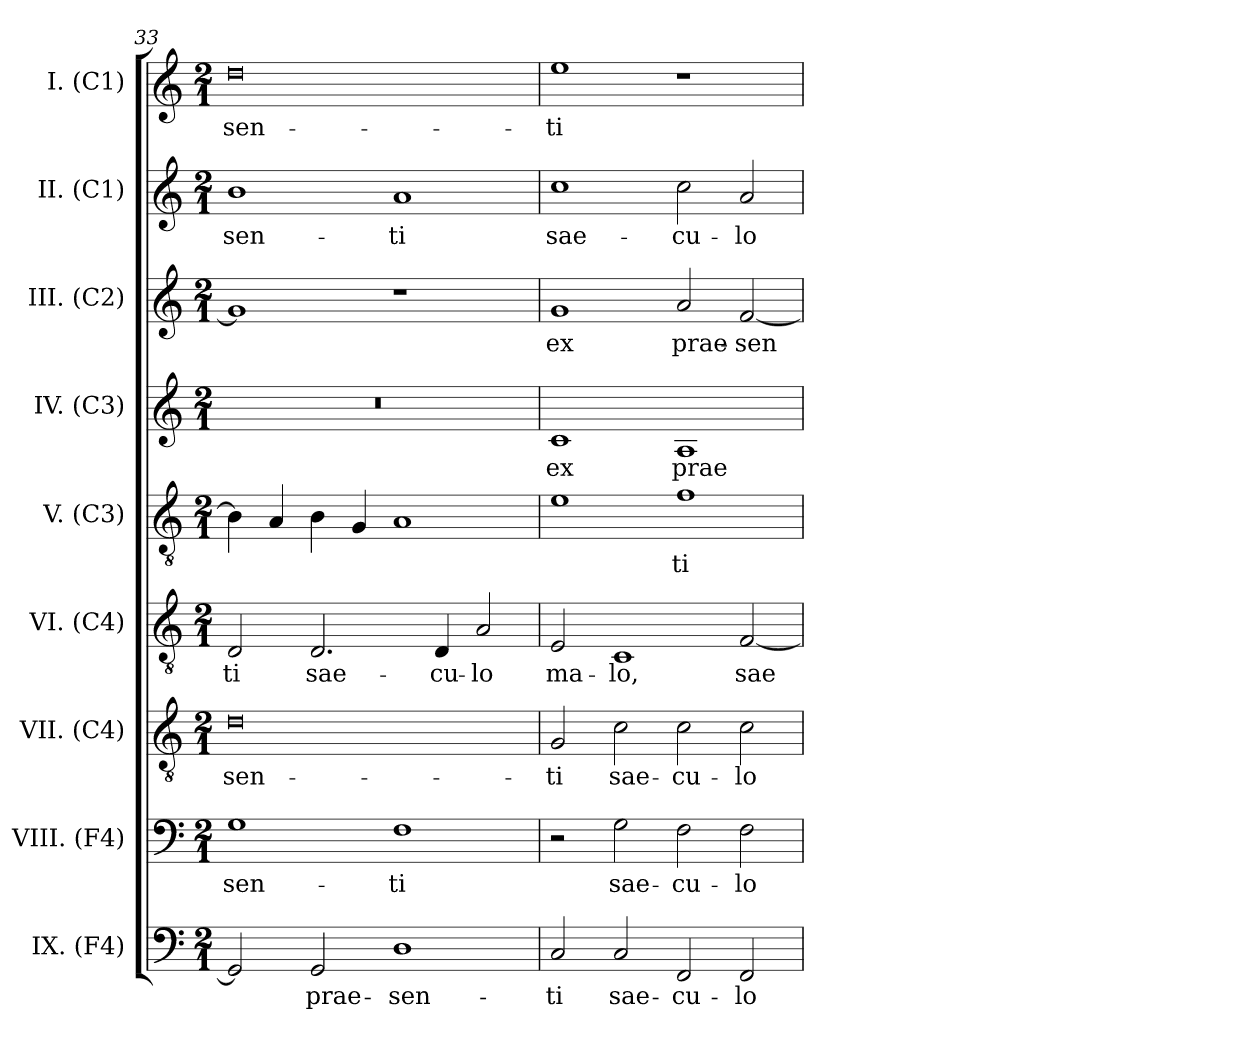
**kern	**text	**kern	**text	**kern	**text	**kern	**text	**kern	**text	**kern	**text	**kern	**text	**kern	**text	**kern	**text
*part9	*part9	*part8	*part8	*part7	*part7	*part6	*part6	*part5	*part5	*part4	*part4	*part3	*part3	*part2	*part2	*part1	*part1
*staff9	*staff9	*staff8	*staff8	*staff7	*staff7	*staff6	*staff6	*staff5	*staff5	*staff4	*staff4	*staff3	*staff3	*staff2	*staff2	*staff1	*staff1
*I"IX. (F4)	*	*I"VIII. (F4)	*	*I"VII. (C4)	*	*I"VI. (C4)	*	*I"V. (C3)	*	*I"IV. (C3)	*	*I"III. (C2)	*	*I"II. (C1)	*	*I"I. (C1)	*
*I'IX.	*	*I'VIII.	*	*I'VII.	*	*I'VI.	*	*I'V.	*	*I'IV.	*	*I'III.	*	*I'II.	*	*I'I.	*
*clefF4	*	*clefF4	*	*clefGv2	*	*clefGv2	*	*clefGv2	*	*clefG2	*	*clefG2	*	*clefG2	*	*clefG2	*
*	*	*	*	*	*	*	*	*ITrd7c12	*	*	*	*	*	*	*	*	*
*k[]	*	*k[]	*	*k[]	*	*k[]	*	*k[]	*	*k[]	*	*k[]	*	*k[]	*	*k[]	*
*C:	*	*C:	*	*C:	*	*C:	*	*C:	*	*C:	*	*C:	*	*C:	*	*C:	*
*M2/1	*	*M2/1	*	*M2/1	*	*M2/1	*	*M2/1	*	*M2/1	*	*M2/1	*	*M2/1	*	*M2/1	*
=33	=33	=33	=33	=33	=33	=33	=33	=33	=33	=33	=33	=33	=33	=33	=33	=33	=33
!	!	!	!LO:LY:b:color=#000000	!	!	!	!	!	!	!	!	!	!	!	!	!	!
!	!	!	!	!	!LO:LY:b:color=#000000	!	!	!	!	!	!	!	!	!	!	!	!
!	!	!	!	!	!	!	!LO:LY:b:color=#000000	!	!	!LO:N:vis=1	!	!	!	!	!	!	!
!	!	!	!	!	!	!	!	!	!	!	!	!	!	!	!LO:LY:b:color=#000000	!	!
!	!	!	!	!	!	!	!	!	!	!	!	!	!	!	!	!	!LO:LY:b:color=#000000
2GGi/]	.	1Gi	-sen-	0di	-sen-	2Di/	-ti	4BBi\]	.	0r	.	1gi]	.	1bi	-sen-	0ddi	-sen-
.	.	.	.	.	.	.	.	4AAi/	.	.	.	.	.	.	.	.	.
!	!LO:LY:b:color=#000000	!	!	!	!	!	!	!	!	!	!	!	!	!	!	!	!
!	!	!	!	!	!	!	!LO:LY:b:color=#000000	!	!	!	!	!	!	!	!	!	!
2GGi/	prae-	.	.	.	.	2.Di/	sae-	4BBi\	.	.	.	.	.	.	.	.	.
.	.	.	.	.	.	.	.	4GGi/	.	.	.	.	.	.	.	.	.
!	!LO:LY:b:color=#000000	!	!	!	!	!	!	!	!	!	!	!	!	!	!	!	!
!	!	!	!LO:LY:b:color=#000000	!	!	!	!	!	!	!	!	!	!	!	!	!	!
!	!	!	!	!	!	!	!	!	!	!	!	!	!	!	!LO:LY:b:color=#000000	!	!
1Di	-sen-	1Fi	-ti	.	.	.	.	1AAi	.	.	.	1r	.	1ai	-ti	.	.
!	!	!	!	!	!	!	!LO:LY:b:color=#000000	!	!	!	!	!	!	!	!	!	!
.	.	.	.	.	.	4Di/	-cu-	.	.	.	.	.	.	.	.	.	.
!	!	!	!	!	!	!	!LO:LY:b:color=#000000	!	!	!	!	!	!	!	!	!	!
.	.	.	.	.	.	2Ai/	-lo	.	.	.	.	.	.	.	.	.	.
=34	=34	=34	=34	=34	=34	=34	=34	=34	=34	=34	=34	=34	=34	=34	=34	=34	=34
!	!LO:LY:b:color=#000000	!	!	!	!	!	!	!	!	!	!	!	!	!	!	!	!
!	!	!	!	!	!LO:LY:b:color=#000000	!	!	!	!	!	!	!	!	!	!	!	!
!	!	!	!	!	!	!	!LO:LY:b:color=#000000	!	!	!	!	!	!	!	!	!	!
!	!	!	!	!	!	!	!	!	!	!	!LO:LY:b:color=#000000	!	!	!	!	!	!
!	!	!	!	!	!	!	!	!	!	!	!	!	!LO:LY:b:color=#000000	!	!	!	!
!	!	!	!	!	!	!	!	!	!	!	!	!	!	!	!LO:LY:b:color=#000000	!	!
!	!	!	!	!	!	!	!	!	!	!	!	!	!	!	!	!	!LO:LY:b:color=#000000
2Ci/	-ti	2r	.	2Gi/	-ti	2Ei/	ma-	1Ei	.	1ci	ex	1gi	ex	1cci	sae-	1eei	-ti
!	!LO:LY:b:color=#000000	!	!	!	!	!	!	!	!	!	!	!	!	!	!	!	!
!	!	!	!LO:LY:b:color=#000000	!	!	!	!	!	!	!	!	!	!	!	!	!	!
!	!	!	!	!	!LO:LY:b:color=#000000	!	!	!	!	!	!	!	!	!	!	!	!
!	!	!	!	!	!	!	!LO:LY:b:color=#000000	!	!	!	!	!	!	!	!	!	!
2Ci/	sae-	2Gi\	sae-	2ci\	sae-	1Ci	-lo,	.	.	.	.	.	.	.	.	.	.
!	!LO:LY:b:color=#000000	!	!	!	!	!	!	!	!	!	!	!	!	!	!	!	!
!	!	!	!LO:LY:b:color=#000000	!	!	!	!	!	!	!	!	!	!	!	!	!	!
!	!	!	!	!	!LO:LY:b:color=#000000	!	!	!	!	!	!	!	!	!	!	!	!
!	!	!	!	!	!	!	!	!	!LO:LY:b:color=#000000	!	!	!	!	!	!	!	!
!	!	!	!	!	!	!	!	!	!	!	!LO:LY:b:color=#000000	!	!	!	!	!	!
!	!	!	!	!	!	!	!	!	!	!	!	!	!LO:LY:b:color=#000000	!	!	!	!
!	!	!	!	!	!	!	!	!	!	!	!	!	!	!	!LO:LY:b:color=#000000	!	!
2FFi/	-cu-	2Fi\	-cu-	2ci\	-cu-	.	.	1Fi	-ti	1Ai	prae-	2ai/	prae-	2cci\	-cu-	1r	.
!	!LO:LY:b:color=#000000	!	!	!	!	!	!	!	!	!	!	!	!	!	!	!	!
!	!	!	!LO:LY:b:color=#000000	!	!	!	!	!	!	!	!	!	!	!	!	!	!
!	!	!	!	!	!LO:LY:b:color=#000000	!	!	!	!	!	!	!	!	!	!	!	!
!	!	!	!	!	!	!	!LO:LY:b:color=#000000	!	!	!	!	!	!	!	!	!	!
!	!	!	!	!	!	!	!	!	!	!	!	!	!LO:LY:b:color=#000000	!	!	!	!
!	!	!	!	!	!	!	!	!	!	!	!	!	!	!	!LO:LY:b:color=#000000	!	!
2FFi/	-lo	2Fi\	-lo	2ci\	-lo	[2Fi/	sae-	.	.	.	.	[2fi/	-sen-	2ai/	-lo	.	.
=	=	=	=	=	=	=	=	=	=	=	=	=	=	=	=	=	=
*-	*-	*-	*-	*-	*-	*-	*-	*-	*-	*-	*-	*-	*-	*-	*-	*-	*-
